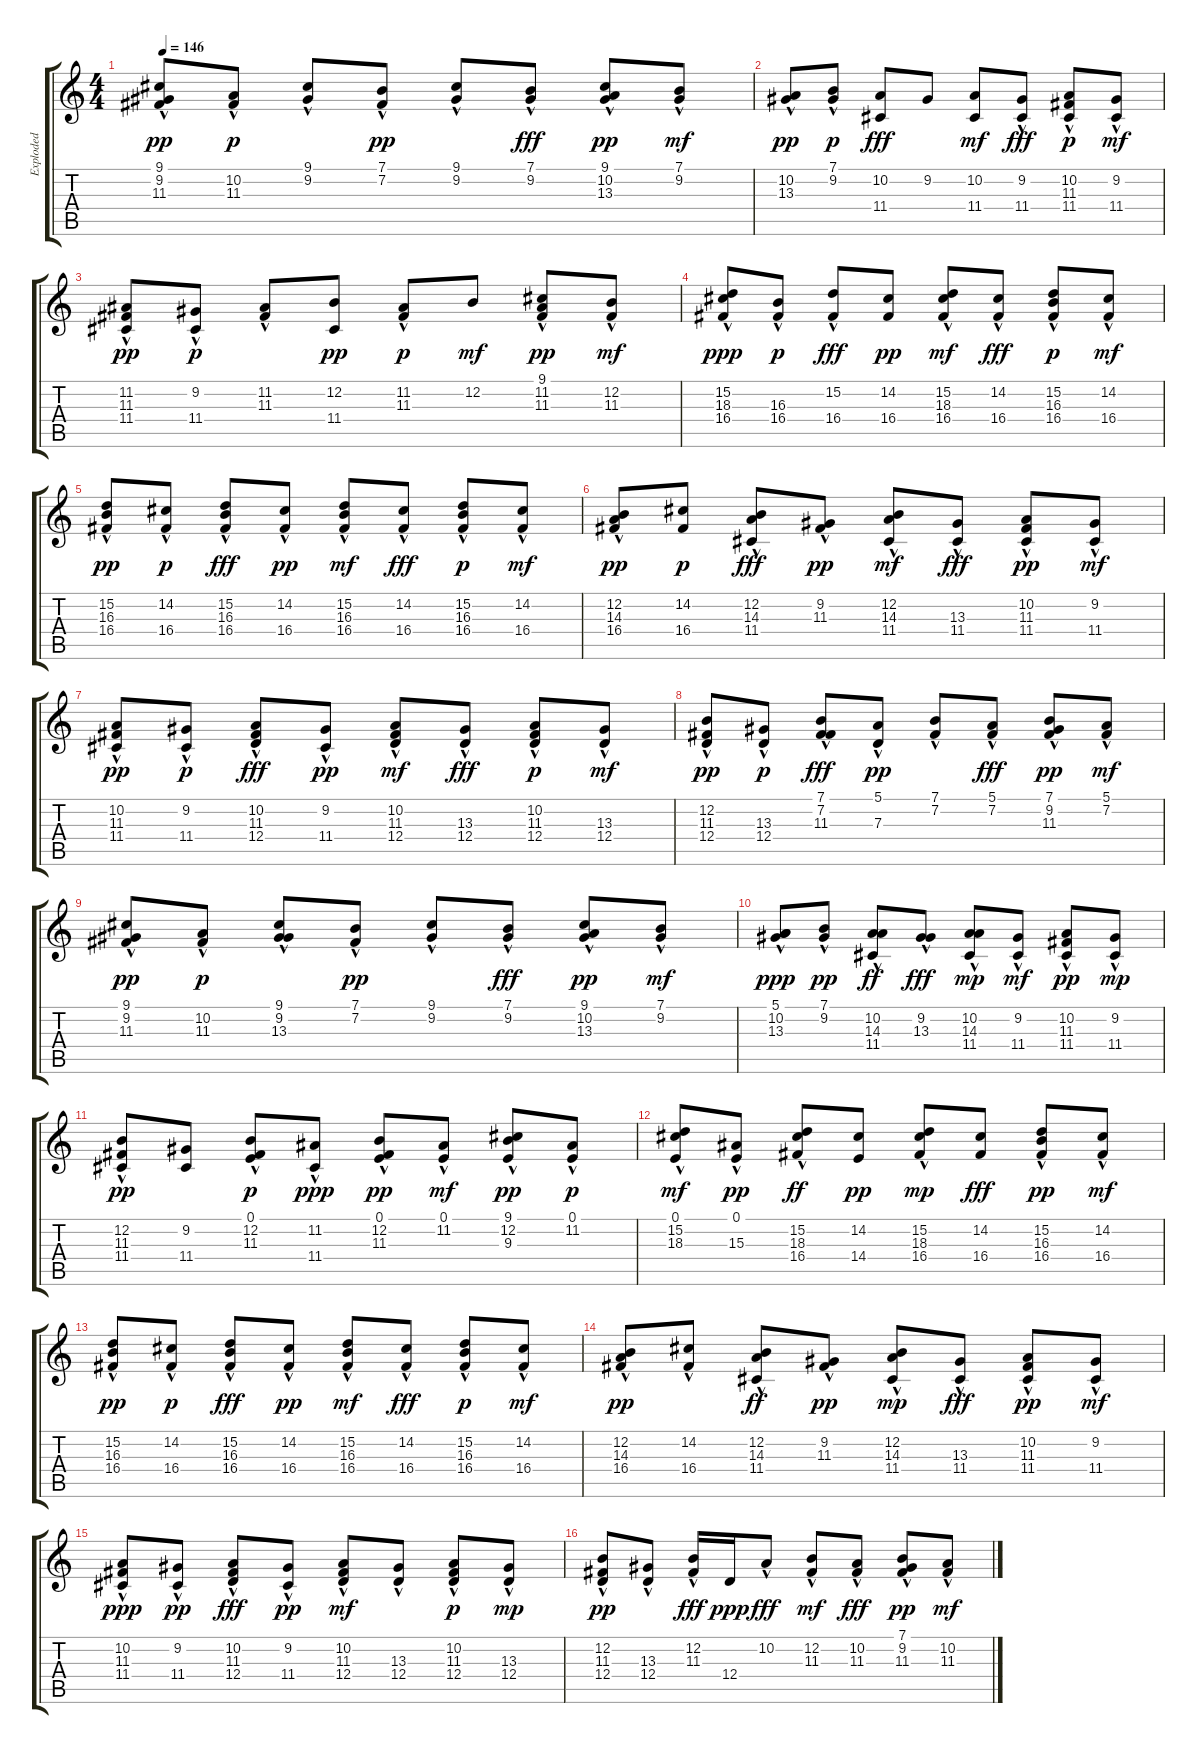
\track ("Exploded" "Exploded") {instrument acousticgrandpiano}
\staff {score tabs}
\tuning (E4 B3 G3 D3 A2 E2) {hide}
\ts (4 4)
\tempo 146
\clef g2
\ks c
(9.1{hac} 9.2{hac} 11.3).8{dy pp} (10.2{hac} 11.3).8{dy p} (9.1{hac} 9.2).8 (7.1{hac} 7.2).8{dy pp} (9.1{hac} 9.2).8 (7.1{hac} 9.2).8{dy fff} (9.1{hac} 10.2 13.3).8{dy pp} (7.1{hac} 9.2).8{dy mf} |
(10.2{hac} 13.3).8{dy pp} (7.1{hac} 9.2).8{dy p} (10.2 11.4).8{dy fff} 9.2.8 (10.2 11.4).8{dy mf} (9.2{hac} 11.4).8{dy fff} (10.2{hac} 11.3{hac} 11.4).8{dy p} (9.2{hac} 11.4).8{dy mf} |
(11.2{hac} 11.3{hac} 11.4).8{dy pp} (9.2{hac} 11.4).8{dy p} (11.2{hac} 11.3{hac}).8 (12.2 11.4).8{dy pp} (11.2{hac} 11.3).8{dy p} 12.2.8{dy mf} (9.1{hac} 11.2{hac} 11.3).8{dy pp} (12.2{hac} 11.3).8{dy mf} |
(15.2{hac} 18.3{hac} 16.4).8{dy ppp} (16.3{hac} 16.4).8{dy p} (15.2{hac} 16.4).8{dy fff} (14.2 16.4).8{dy pp} (15.2{hac} 18.3 16.4).8{dy mf} (14.2{hac} 16.4).8{dy fff} (15.2{hac} 16.3{hac} 16.4).8{dy p} (14.2{hac} 16.4).8{dy mf} |
(15.2{hac} 16.3{hac} 16.4).8{dy pp} (14.2{hac} 16.4).8{dy p} (15.2{hac} 16.3{hac} 16.4).8{dy fff} (14.2{hac} 16.4).8{dy pp} (15.2{hac} 16.3{hac} 16.4).8{dy mf} (14.2{hac} 16.4).8{dy fff} (15.2{hac} 16.3{hac} 16.4).8{dy p} (14.2{hac} 16.4).8{dy mf} |
(12.2{hac} 14.3{hac} 16.4).8{dy pp} (14.2 16.4).8{dy p} (12.2{hac} 14.3{hac} 11.4).8{dy fff} (9.2{hac} 11.3).8{dy pp} (12.2{hac} 14.3{hac} 11.4).8{dy mf} (13.3{hac} 11.4).8{dy fff} (10.2{hac} 11.3{hac} 11.4).8{dy pp} (9.2{hac} 11.4).8{dy mf} |
(10.2{hac} 11.3{hac} 11.4).8{dy pp} (9.2{hac} 11.4).8{dy p} (10.2{hac} 11.3{hac} 12.4).8{dy fff} (9.2{hac} 11.4).8{dy pp} (10.2{hac} 11.3{hac} 12.4).8{dy mf} (13.3{hac} 12.4).8{dy fff} (10.2{hac} 11.3{hac} 12.4).8{dy p} (13.3{hac} 12.4).8{dy mf} |
(12.2{hac} 11.3{hac} 12.4).8{dy pp} (13.3{hac} 12.4).8{dy p} (7.1{hac} 7.2{hac} 11.3{hac}).8{dy fff} (5.1{hac} 7.3).8{dy pp} (7.1{hac} 7.2).8 (5.1{hac} 7.2).8{dy fff} (7.1{hac} 9.2{hac} 11.3).8{dy pp} (5.1{hac} 7.2).8{dy mf} |
(9.1{hac} 9.2{hac} 11.3).8{dy pp} (10.2{hac} 11.3).8{dy p} (9.1{hac} 9.2{hac} 13.3{hac}).8 (7.1{hac} 7.2).8{dy pp} (9.1{hac} 9.2).8 (7.1{hac} 9.2).8{dy fff} (9.1{hac} 10.2 13.3).8{dy pp} (7.1{hac} 9.2).8{dy mf} |
(5.1{hac} 10.2{hac} 13.3).8{dy ppp} (7.1{hac} 9.2).8{dy pp} (10.2{hac} 14.3{hac} 11.4).8{dy ff} (9.2{hac} 13.3{hac}).8{dy fff} (10.2{hac} 14.3{hac} 11.4).8{dy mp} (9.2{hac} 11.4).8{dy mf} (10.2{hac} 11.3{hac} 11.4).8{dy pp} (9.2{hac} 11.4).8{dy mp} |
(12.2{hac} 11.3{hac} 11.4).8{dy pp} (9.2 11.4).8 (0.1 12.2{hac} 11.3{hac}).8{dy p} (11.2{hac} 11.4).8{dy ppp} (0.1 12.2{hac} 11.3{hac}).8{dy pp} (0.1 11.2{hac}).8{dy mf} (9.1 12.2{hac} 9.3).8{dy pp} (0.1 11.2{hac}).8{dy p} |
(0.1 15.2{hac} 18.3).8{dy mf} (0.1 15.3{hac}).8{dy pp} (15.2{hac} 18.3 16.4).8{dy ff} (14.2 14.4).8{dy pp} (15.2{hac} 18.3 16.4).8{dy mp} (14.2 16.4).8{dy fff} (15.2{hac} 16.3{hac} 16.4).8{dy pp} (14.2{hac} 16.4).8{dy mf} |
(15.2{hac} 16.3{hac} 16.4).8{dy pp} (14.2{hac} 16.4).8{dy p} (15.2{hac} 16.3{hac} 16.4).8{dy fff} (14.2{hac} 16.4).8{dy pp} (15.2{hac} 16.3{hac} 16.4).8{dy mf} (14.2{hac} 16.4).8{dy fff} (15.2{hac} 16.3{hac} 16.4).8{dy p} (14.2{hac} 16.4).8{dy mf} |
(12.2{hac} 14.3{hac} 16.4).8{dy pp} (14.2{hac} 16.4).8 (12.2{hac} 14.3{hac} 11.4).8{dy ff} (9.2{hac} 11.3).8{dy pp} (12.2{hac} 14.3{hac} 11.4).8{dy mp} (13.3{hac} 11.4).8{dy fff} (10.2{hac} 11.3{hac} 11.4).8{dy pp} (9.2{hac} 11.4).8{dy mf} |
(10.2{hac} 11.3{hac} 11.4).8{dy ppp} (9.2{hac} 11.4).8{dy pp} (10.2{hac} 11.3{hac} 12.4).8{dy fff} (9.2{hac} 11.4).8{dy pp} (10.2{hac} 11.3{hac} 12.4).8{dy mf} (13.3{hac} 12.4).8 (10.2{hac} 11.3{hac} 12.4).8{dy p} (13.3{hac} 12.4).8{dy mp} |
(12.2{hac} 11.3{hac} 12.4).8{dy pp} (13.3{hac} 12.4).8 (12.2{hac} 11.3).16{dy fff} 12.4.16{dy ppp} 10.2{hac}.8{dy fff} (12.2{hac} 11.3).8{dy mf} (10.2{hac} 11.3).8{dy fff} (7.1{hac} 9.2{hac} 11.3).8{dy pp} (10.2{hac} 11.3).8{dy mf}
